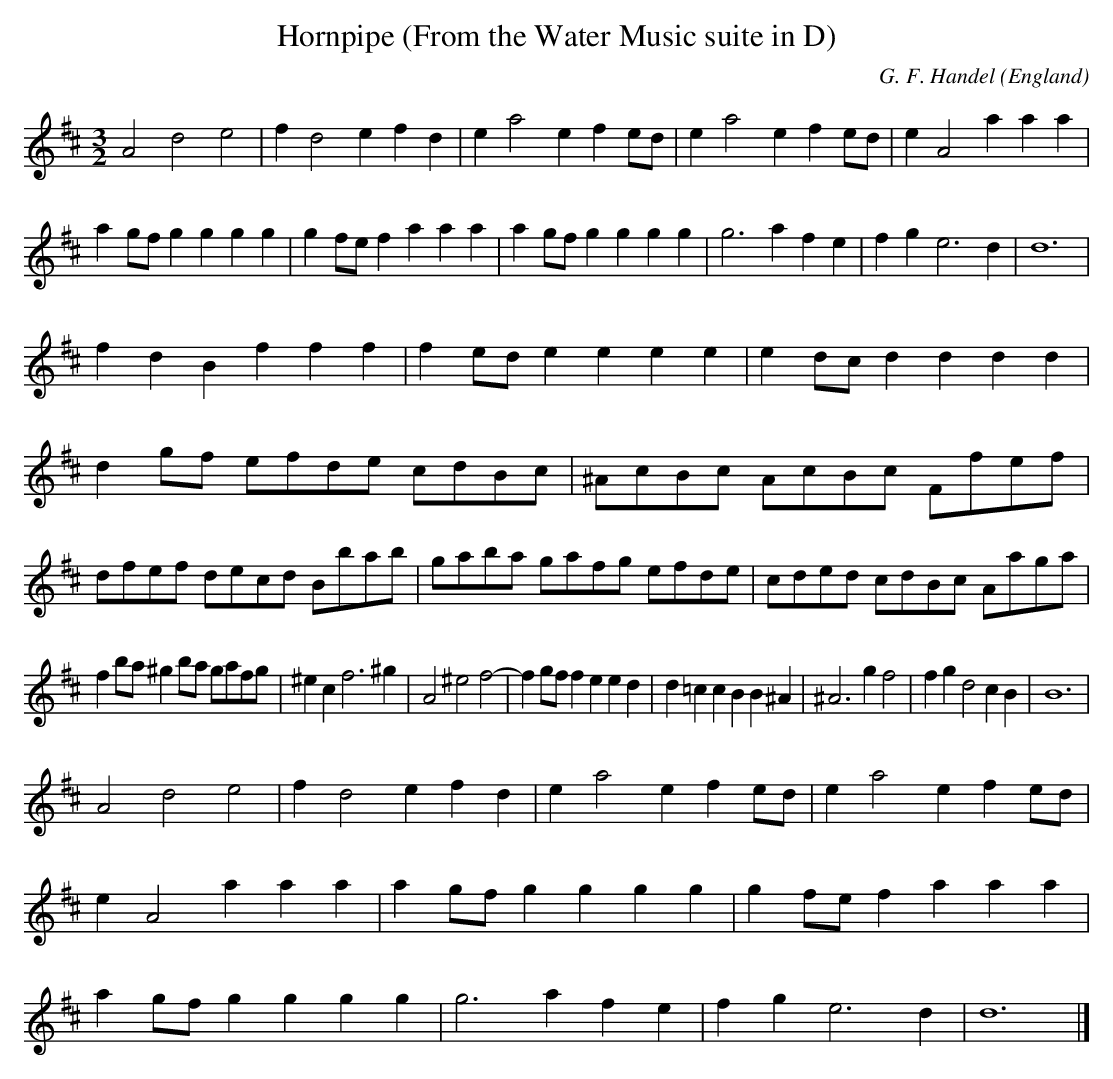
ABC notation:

X:1
T:Hornpipe (From the Water Music suite in D)
C:G. F. Handel
O:England
M:3/2
K:D
L:1/4
A2 d2 e2 | fd2 efd | ea2 efe/d/ | ea2 efe/d/ | eA2 aaa |
ag/f/g ggg| gf/e/f aaa | ag/f/g ggg | g3 afe | fge3 d | d6 |
L:1/8
f2d2B2 f2f2f2 | f2ede2 e2e2e2 | e2dcd2 d2d2d2 | d2gf efde cdBc | \
^AcBc AcBc Ffef | dfef decd Bbab | gaba gafg efde | cded cdBc Aaga |
f2ba ^g2ba gafg | ^e2c2 f6 ^g2 | A4 ^e4 f4- | f2gf f2e2 e2d2 | \
d2=c2c2B2 B2^A2 | ^A6 g2 f4 | f2g2 d4 c2B2 | B12 |
L:1/4
A2 d2 e2 | fd2 efd | ea2 efe/d/ | ea2 efe/d/ | eA2 aaa | \
ag/f/g ggg| gf/e/f aaa | ag/f/g ggg | g3 afe | fge3 d | d6 |]
